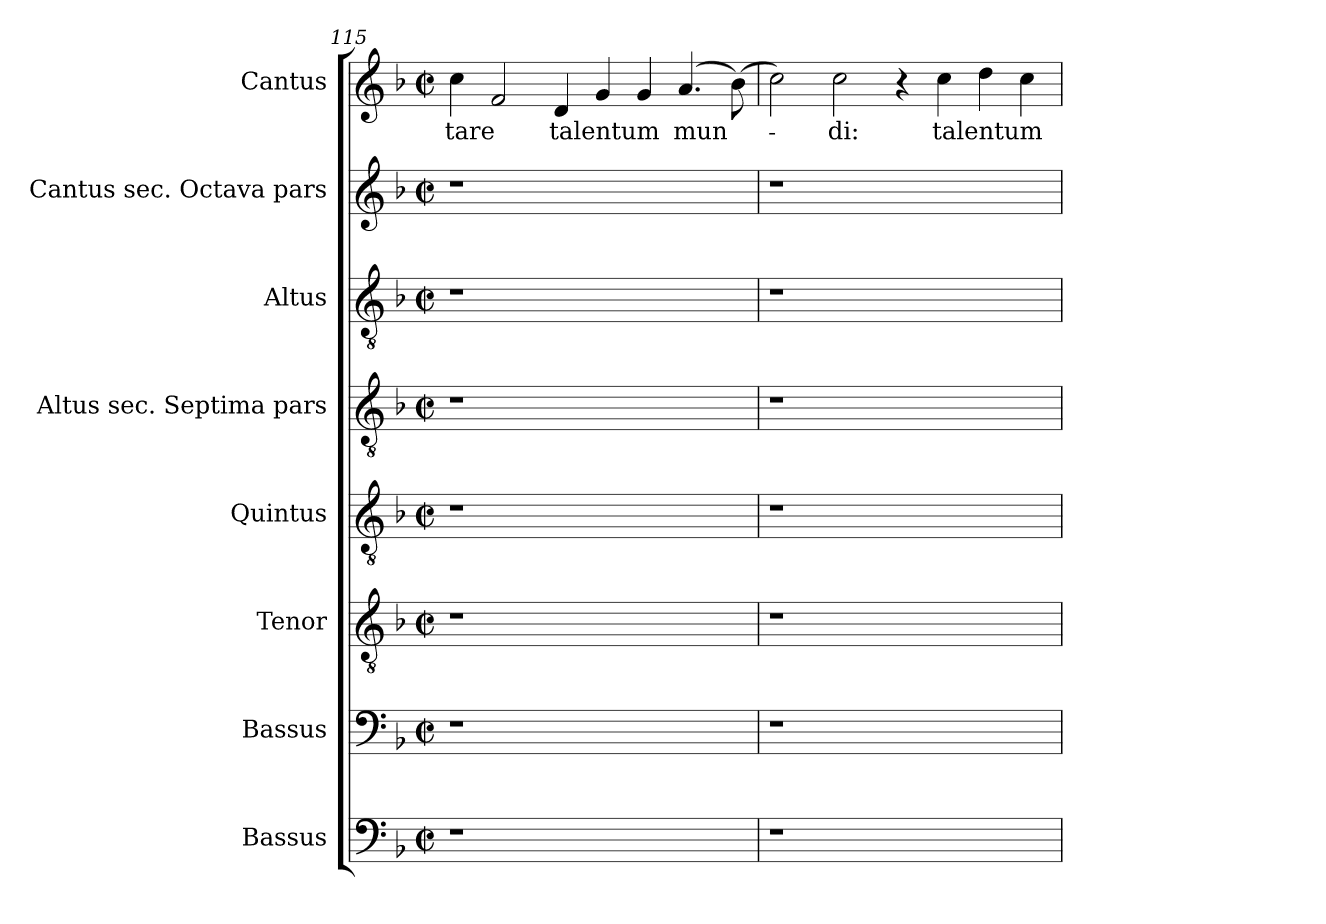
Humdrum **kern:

**kern	**kern	**kern	**kern	**kern	**kern	**kern	**kern	**text
*part8	*part7	*part6	*part5	*part4	*part3	*part2	*part1	*part1
*staff8	*staff7	*staff6	*staff5	*staff4	*staff3	*staff2	*staff1	*staff1
*I"Bassus	*I"Bassus	*I"Tenor	*I"Quintus	*I"Altus sec. Septima pars	*I"Altus	*I"Cantus sec. Octava pars	*I"Cantus	*
*	*I'Bassus	*I'Tenor	*I'Quintus	*	*I'Altus	*	*I'Cantus	*
*clefF4	*clefF4	*clefGv2	*clefGv2	*clefGv2	*clefGv2	*clefG2	*clefG2	*
*k[b-]	*k[b-]	*k[b-]	*k[b-]	*k[b-]	*k[b-]	*k[b-]	*k[b-]	*
*F:	*F:	*F:	*F:	*F:	*F:	*F:	*F:	*
*M2/2	*M2/2	*M2/2	*M2/2	*M2/2	*M2/2	*M2/2	*M2/2	*
*met(c|)	*met(c|)	*met(c|)	*met(c|)	*met(c|)	*met(c|)	*met(c|)	*met(c|)	*
=115	=115	=115	=115	=115	=115	=115	=115	=115
!	!	!	!	!	!	!	!	!LO:LY:b
1r	1r	1r	1r	1r	1r	1r	4cc\	-tare
.	.	.	.	.	.	.	2f/	.
!	!	!	!	!	!	!	!	!LO:LY:b
.	.	.	.	.	.	.	4d/	talentum
1ryy	1ryy	1ryy	1ryy	1ryy	1ryy	1ryy	4g/	.
.	.	.	.	.	.	.	4g/	.
!	!	!	!	!	!	!	!	!LO:LY:b
.	.	.	.	.	.	.	(4.a/	mun-
.	.	.	.	.	.	.	(>8b-\)	.
=116	=116	=116	=116	=116	=116	=116	=116	=116
1r	1r	1r	1r	1r	1r	1r	2cc\)	.
!	!	!	!	!	!	!	!	!LO:LY:b
.	.	.	.	.	.	.	2cc\	-di:
1ryy	1ryy	1ryy	1ryy	1ryy	1ryy	1ryy	4r	.
!	!	!	!	!	!	!	!	!LO:LY:b
.	.	.	.	.	.	.	4cc\	talentum
.	.	.	.	.	.	.	4dd\	.
.	.	.	.	.	.	.	4cc\	.
=	=	=	=	=	=	=	=	=
*-	*-	*-	*-	*-	*-	*-	*-	*-
